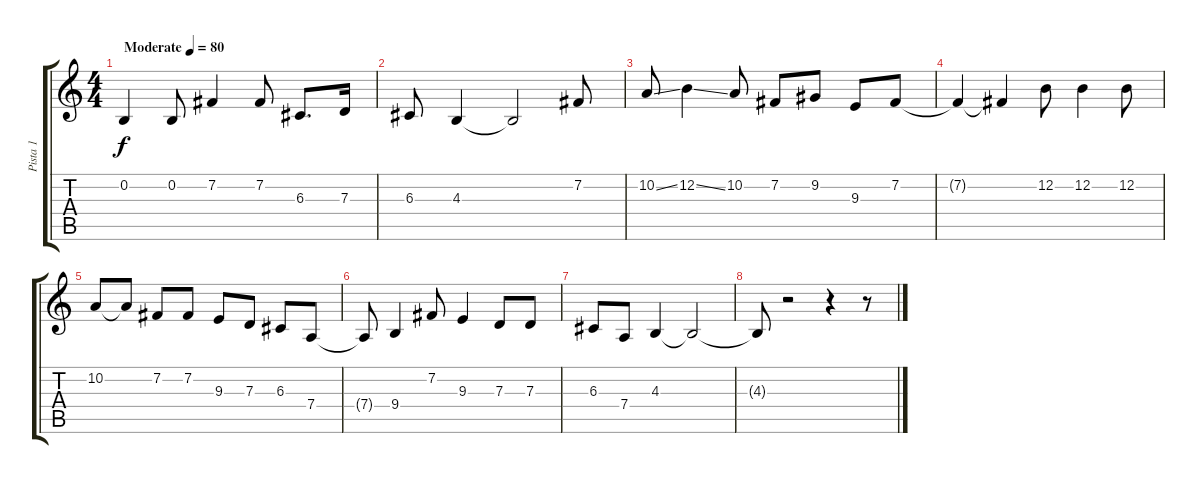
\track ("Pista 1" "Pista 1") {instrument violin}
\staff {score tabs}
\tuning (E4 B3 G3 D3 A2 E2) {hide}
\ts (4 4)
\tempo (80 "Moderate")
\clef g2
\ks c
0.2.4{dy f instrument violin} 0.2.8 7.2.4 7.2.8 6.3.8{d} 7.3.16 |
6.3.8 4.3.4 4.3{t}.2 7.2.8 |
10.2{ss}.8 12.2{ss}.4 10.2.8 7.2.8 9.2.8 9.3.8 7.2.8 |
7.2{t}.4 7.2{t}.4 12.2.8 12.2.4 12.2.8 |
10.2.8 10.2{t}.8 7.2.8 7.2.8 9.3.8 7.3.8 6.3.8 7.4.8 |
7.4{t}.8 9.4.4 7.2.8 9.3.4 7.3.8 7.3.8 |
6.3.8 7.4.8 4.3.4 4.3{t}.2 |
4.3{t}.8 r.2 r.4 r.8
